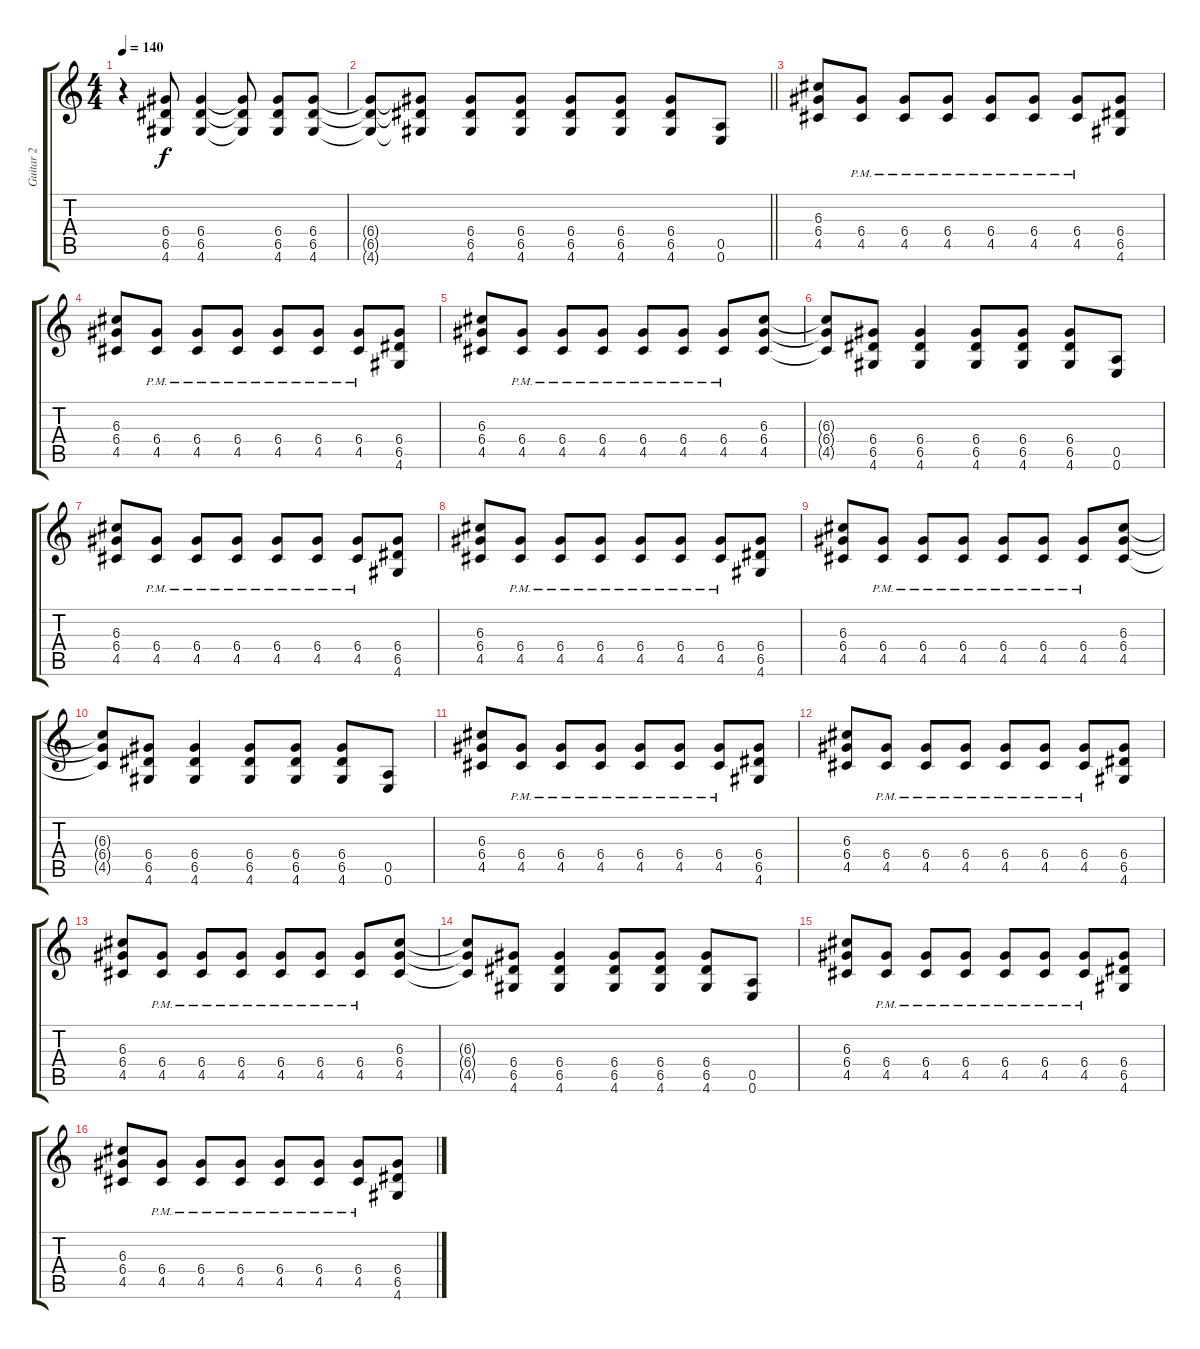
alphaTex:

\track ("Guitar 2" "Guitar 2") {instrument overdrivenguitar}
\staff {score tabs}
\tuning (E4 B3 G3 D3 A2 E2) {hide}
\ts (4 4)
\tempo 140
\clef g2
\ks c
r.4{dy f balance 1} (6.4 6.5 4.6).8 (6.4 6.5 4.6).4 (6.4{t} 6.5{t} 4.6{t}).8 (6.4 6.5 4.6).8 (6.4 6.5 4.6).8 |
\barLineRight lightlight
(6.4{t} 6.5{t} 4.6{t}).8 (6.4{t} 6.5{t} 4.6{t}).8 (6.4 6.5 4.6).8 (6.4 6.5 4.6).8 (6.4 6.5 4.6).8 (6.4 6.5 4.6).8 (6.4 6.5 4.6).8 (0.5 0.6).8 |
(6.3 6.4 4.5).8 (6.4{pm} 4.5{pm}).8 (6.4{pm} 4.5{pm}).8 (6.4{pm} 4.5{pm}).8 (6.4{pm} 4.5{pm}).8 (6.4{pm} 4.5{pm}).8 (6.4{pm} 4.5{pm}).8 (6.4 6.5 4.6).8 |
(6.3 6.4 4.5).8 (6.4{pm} 4.5{pm}).8 (6.4{pm} 4.5{pm}).8 (6.4{pm} 4.5{pm}).8 (6.4{pm} 4.5{pm}).8 (6.4{pm} 4.5{pm}).8 (6.4{pm} 4.5{pm}).8 (6.4 6.5 4.6).8 |
(6.3 6.4 4.5).8 (6.4{pm} 4.5{pm}).8 (6.4{pm} 4.5{pm}).8 (6.4{pm} 4.5{pm}).8 (6.4{pm} 4.5{pm}).8 (6.4{pm} 4.5{pm}).8 (6.4{pm} 4.5{pm}).8 (6.3 6.4 4.5).8 |
(6.3{t} 6.4{t} 4.5{t}).8 (6.4 6.5 4.6).8 (6.4 6.5 4.6).4 (6.4 6.5 4.6).8 (6.4 6.5 4.6).8 (6.4 6.5 4.6).8 (0.5 0.6).8 |
(6.3 6.4 4.5).8 (6.4{pm} 4.5{pm}).8 (6.4{pm} 4.5{pm}).8 (6.4{pm} 4.5{pm}).8 (6.4{pm} 4.5{pm}).8 (6.4{pm} 4.5{pm}).8 (6.4{pm} 4.5{pm}).8 (6.4 6.5 4.6).8 |
(6.3 6.4 4.5).8 (6.4{pm} 4.5{pm}).8 (6.4{pm} 4.5{pm}).8 (6.4{pm} 4.5{pm}).8 (6.4{pm} 4.5{pm}).8 (6.4{pm} 4.5{pm}).8 (6.4{pm} 4.5{pm}).8 (6.4 6.5 4.6).8 |
(6.3 6.4 4.5).8 (6.4{pm} 4.5{pm}).8 (6.4{pm} 4.5{pm}).8 (6.4{pm} 4.5{pm}).8 (6.4{pm} 4.5{pm}).8 (6.4{pm} 4.5{pm}).8 (6.4{pm} 4.5{pm}).8 (6.3 6.4 4.5).8 |
(6.3{t} 6.4{t} 4.5{t}).8 (6.4 6.5 4.6).8 (6.4 6.5 4.6).4 (6.4 6.5 4.6).8 (6.4 6.5 4.6).8 (6.4 6.5 4.6).8 (0.5 0.6).8 |
(6.3 6.4 4.5).8 (6.4{pm} 4.5{pm}).8 (6.4{pm} 4.5{pm}).8 (6.4{pm} 4.5{pm}).8 (6.4{pm} 4.5{pm}).8 (6.4{pm} 4.5{pm}).8 (6.4{pm} 4.5{pm}).8 (6.4 6.5 4.6).8 |
(6.3 6.4 4.5).8 (6.4{pm} 4.5{pm}).8 (6.4{pm} 4.5{pm}).8 (6.4{pm} 4.5{pm}).8 (6.4{pm} 4.5{pm}).8 (6.4{pm} 4.5{pm}).8 (6.4{pm} 4.5{pm}).8 (6.4 6.5 4.6).8 |
(6.3 6.4 4.5).8 (6.4{pm} 4.5{pm}).8 (6.4{pm} 4.5{pm}).8 (6.4{pm} 4.5{pm}).8 (6.4{pm} 4.5{pm}).8 (6.4{pm} 4.5{pm}).8 (6.4{pm} 4.5{pm}).8 (6.3 6.4 4.5).8 |
(6.3{t} 6.4{t} 4.5{t}).8 (6.4 6.5 4.6).8 (6.4 6.5 4.6).4 (6.4 6.5 4.6).8 (6.4 6.5 4.6).8 (6.4 6.5 4.6).8 (0.5 0.6).8 |
(6.3 6.4 4.5).8 (6.4{pm} 4.5{pm}).8 (6.4{pm} 4.5{pm}).8 (6.4{pm} 4.5{pm}).8 (6.4{pm} 4.5{pm}).8 (6.4{pm} 4.5{pm}).8 (6.4{pm} 4.5{pm}).8 (6.4 6.5 4.6).8 |
(6.3 6.4 4.5).8 (6.4{pm} 4.5{pm}).8 (6.4{pm} 4.5{pm}).8 (6.4{pm} 4.5{pm}).8 (6.4{pm} 4.5{pm}).8 (6.4{pm} 4.5{pm}).8 (6.4{pm} 4.5{pm}).8 (6.4 6.5 4.6).8
